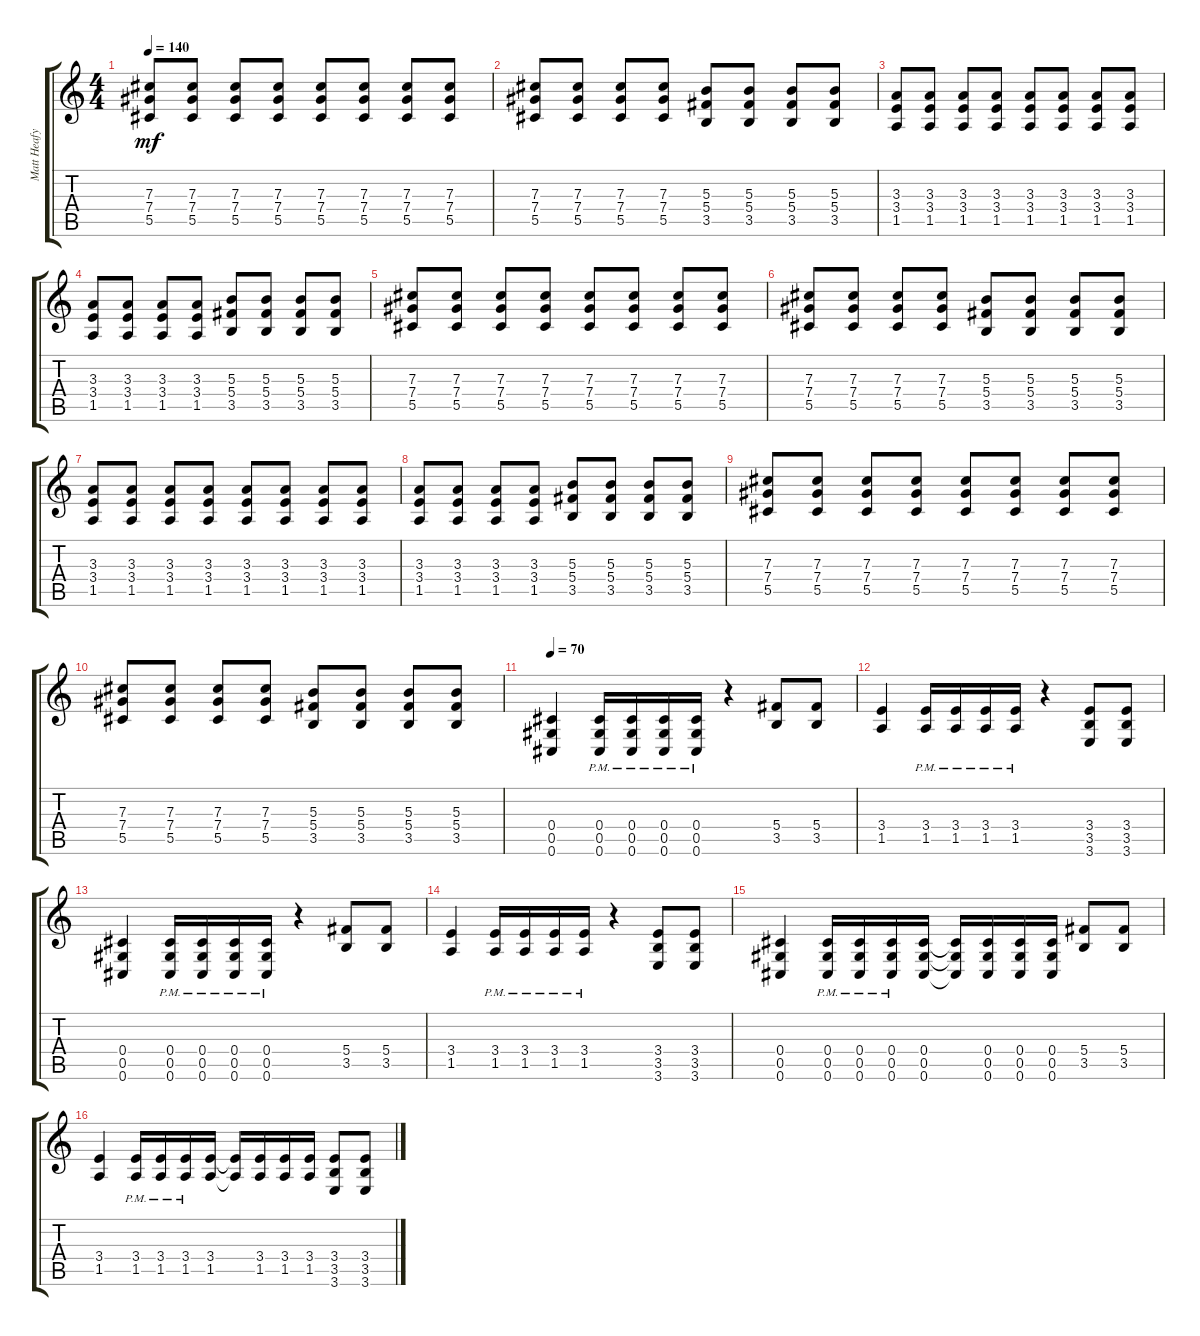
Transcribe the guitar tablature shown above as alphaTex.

\track ("Matt Heafy" "Matt Heafy") {instrument distortionguitar}
\staff {score tabs}
\tuning (Eb4 Bb3 Gb3 Db3 Ab2 Db2) {hide}
\ts (4 4)
\tempo 140
\clef g2
\ks c
(7.3 7.4 5.5).8{dy mf} (7.3 7.4 5.5).8 (7.3 7.4 5.5).8 (7.3 7.4 5.5).8 (7.3 7.4 5.5).8 (7.3 7.4 5.5).8 (7.3 7.4 5.5).8 (7.3 7.4 5.5).8 |
(7.3 7.4 5.5).8 (7.3 7.4 5.5).8 (7.3 7.4 5.5).8 (7.3 7.4 5.5).8 (5.3 5.4 3.5).8 (5.3 5.4 3.5).8 (5.3 5.4 3.5).8 (5.3 5.4 3.5).8 |
(3.3 3.4 1.5).8 (3.3 3.4 1.5).8 (3.3 3.4 1.5).8 (3.3 3.4 1.5).8 (3.3 3.4 1.5).8 (3.3 3.4 1.5).8 (3.3 3.4 1.5).8 (3.3 3.4 1.5).8 |
(3.3 3.4 1.5).8 (3.3 3.4 1.5).8 (3.3 3.4 1.5).8 (3.3 3.4 1.5).8 (5.3 5.4 3.5).8 (5.3 5.4 3.5).8 (5.3 5.4 3.5).8 (5.3 5.4 3.5).8 |
(7.3 7.4 5.5).8 (7.3 7.4 5.5).8 (7.3 7.4 5.5).8 (7.3 7.4 5.5).8 (7.3 7.4 5.5).8 (7.3 7.4 5.5).8 (7.3 7.4 5.5).8 (7.3 7.4 5.5).8 |
(7.3 7.4 5.5).8 (7.3 7.4 5.5).8 (7.3 7.4 5.5).8 (7.3 7.4 5.5).8 (5.3 5.4 3.5).8 (5.3 5.4 3.5).8 (5.3 5.4 3.5).8 (5.3 5.4 3.5).8 |
(3.3 3.4 1.5).8 (3.3 3.4 1.5).8 (3.3 3.4 1.5).8 (3.3 3.4 1.5).8 (3.3 3.4 1.5).8 (3.3 3.4 1.5).8 (3.3 3.4 1.5).8 (3.3 3.4 1.5).8 |
(3.3 3.4 1.5).8 (3.3 3.4 1.5).8 (3.3 3.4 1.5).8 (3.3 3.4 1.5).8 (5.3 5.4 3.5).8 (5.3 5.4 3.5).8 (5.3 5.4 3.5).8 (5.3 5.4 3.5).8 |
(7.3 7.4 5.5).8 (7.3 7.4 5.5).8 (7.3 7.4 5.5).8 (7.3 7.4 5.5).8 (7.3 7.4 5.5).8 (7.3 7.4 5.5).8 (7.3 7.4 5.5).8 (7.3 7.4 5.5).8 |
(7.3 7.4 5.5).8 (7.3 7.4 5.5).8 (7.3 7.4 5.5).8 (7.3 7.4 5.5).8 (5.3 5.4 3.5).8 (5.3 5.4 3.5).8 (5.3 5.4 3.5).8 (5.3 5.4 3.5).8 |
\tempo 70
(0.4 0.5 0.6).4 (0.4{pm} 0.5{pm} 0.6{pm}).16 (0.4{pm} 0.5{pm} 0.6{pm}).16 (0.4{pm} 0.5{pm} 0.6{pm}).16 (0.4{pm} 0.5{pm} 0.6{pm}).16 r.4 (5.4 3.5).8 (5.4 3.5).8 |
(3.4 1.5).4 (3.4{pm} 1.5{pm}).16 (3.4{pm} 1.5{pm}).16 (3.4{pm} 1.5{pm}).16 (3.4{pm} 1.5{pm}).16 r.4 (3.4 3.5 3.6).8 (3.4 3.5 3.6).8 |
(0.4 0.5 0.6).4 (0.4{pm} 0.5{pm} 0.6{pm}).16 (0.4{pm} 0.5{pm} 0.6{pm}).16 (0.4{pm} 0.5{pm} 0.6{pm}).16 (0.4{pm} 0.5{pm} 0.6{pm}).16 r.4 (5.4 3.5).8 (5.4 3.5).8 |
(3.4 1.5).4 (3.4{pm} 1.5{pm}).16 (3.4{pm} 1.5{pm}).16 (3.4{pm} 1.5{pm}).16 (3.4{pm} 1.5{pm}).16 r.4 (3.4 3.5 3.6).8 (3.4 3.5 3.6).8 |
(0.4 0.5 0.6).4 (0.4{pm} 0.5{pm} 0.6{pm}).16 (0.4{pm} 0.5{pm} 0.6{pm}).16 (0.4{pm} 0.5{pm} 0.6{pm}).16 (0.4 0.5 0.6).16 (0.4{t} 0.5{t} 0.6{t}).16 (0.4 0.5 0.6).16 (0.4 0.5 0.6).16 (0.4 0.5 0.6).16 (5.4 3.5).8 (5.4 3.5).8 |
(3.4 1.5).4 (3.4{pm} 1.5{pm}).16 (3.4{pm} 1.5{pm}).16 (3.4{pm} 1.5{pm}).16 (3.4 1.5).16 (3.4{t} 1.5{t}).16 (3.4 1.5).16 (3.4 1.5).16 (3.4 1.5).16 (3.4 3.5 3.6).8 (3.4 3.5 3.6).8
